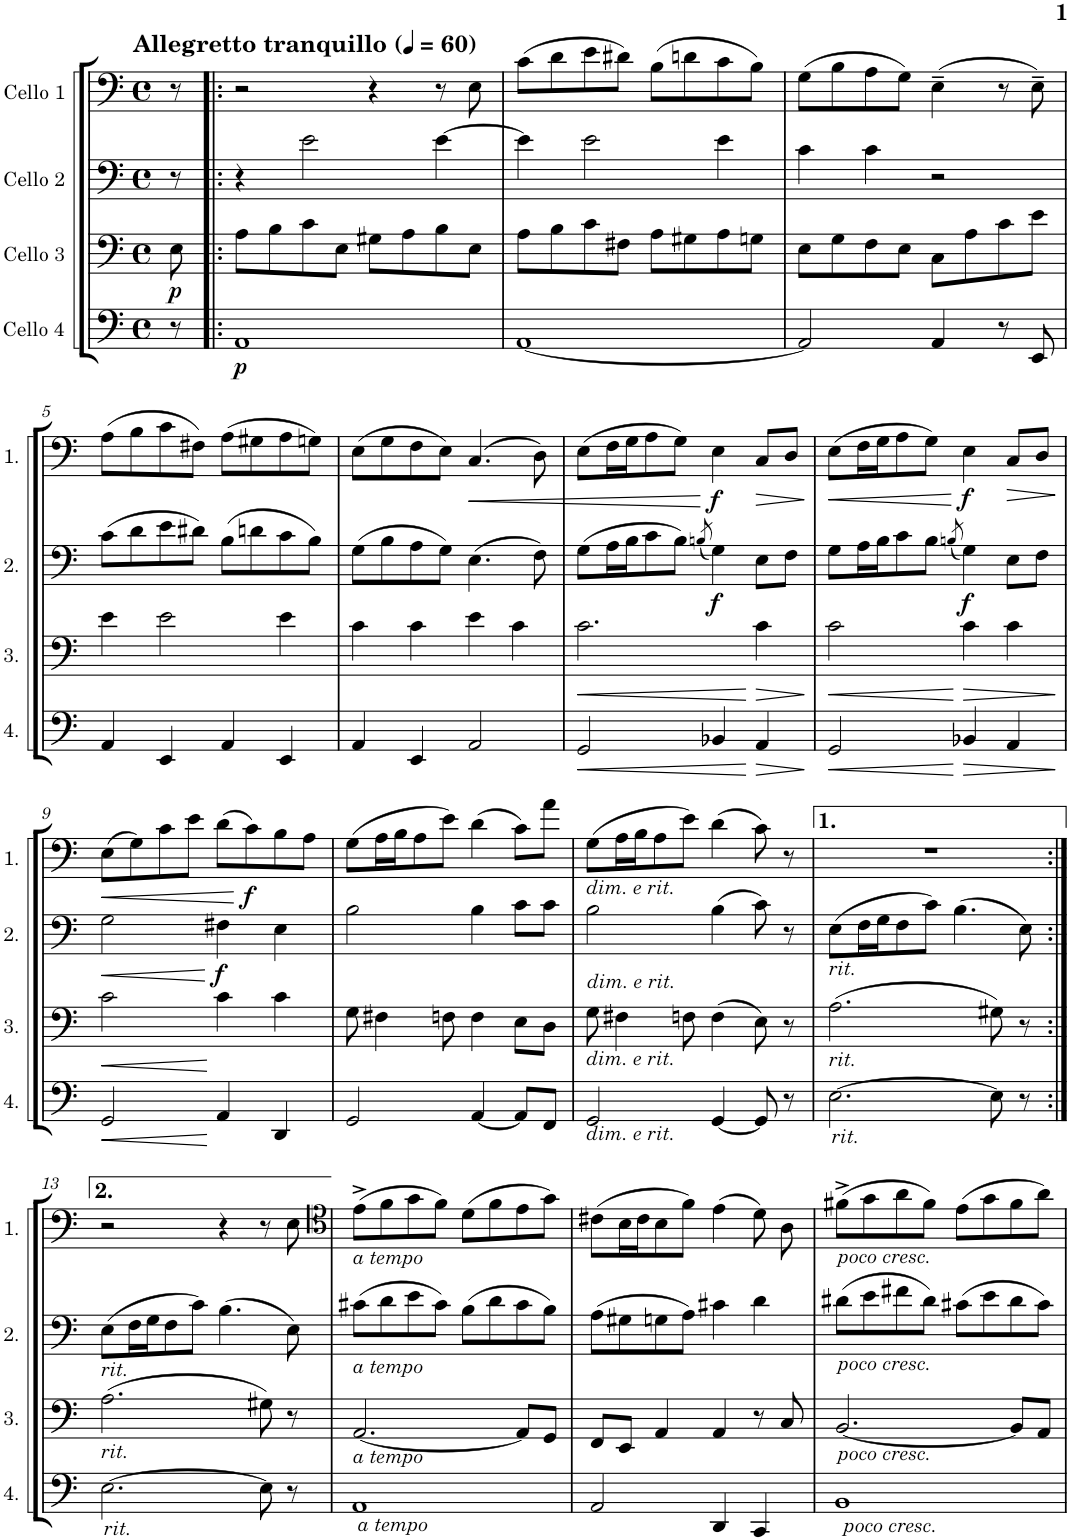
**kern	**dynam	**kern	**dynam	**kern	**dynam	**kern	**dynam
*part4	*part4	*part3	*part3	*part2	*part2	*part1	*part1
*staff4	*staff4	*staff3	*staff3	*staff2	*staff2	*staff1	*staff1
*I"Cello 4	*	*I"Cello 3	*	*I"Cello 2	*	*I"Cello 1	*
*clefF4	*	*clefF4	*	*clefF4	*	*clefF4	*
*k[]	*	*k[]	*	*k[]	*	*k[]	*
*M4/4	*	*M4/4	*	*M4/4	*	*M4/4	*
*met(c)	*	*met(c)	*	*met(c)	*	*met(c)	*
*MM60	*	*MM60	*	*MM60	*	*MM60	*
=1	=1	=1	=1	=1	=1	=1	=1
!	!	!	!	!	!	!LO:TX:a:B:t=Allegretto tranquillo	!
!	!	!	!LO:DY:b	!	!	!	!
8r	.	8E\	p	8r	.	8r	.
=2!|:	=2!|:	=2!|:	=2!|:	=2!|:	=2!|:	=2!|:	=2!|:
!	!LO:DY:b	!	!	!	!	!	!
1AA	p	8A\L	.	4r	.	2r	.
.	.	8B\	.	.	.	.	.
.	.	8c\	.	2e\	.	.	.
.	.	8E\J	.	.	.	.	.
.	.	8G#X\L	.	.	.	4r	.
.	.	8A\	.	.	.	.	.
.	.	8B\	.	[4e\	.	8r	.
.	.	8E\J	.	.	.	8E\	.
=3	=3	=3	=3	=3	=3	=3	=3
[1AA	.	8A\L	.	4e\]	.	(8c\L	.
.	.	8B\	.	.	.	8d\	.
.	.	8c\	.	2e\	.	8e\	.
.	.	8F#X\J	.	.	.	8d#X\J)	.
.	.	8A\L	.	.	.	(8B\L	.
.	.	8G#X\	.	.	.	8dn\	.
.	.	8A\	.	4e\	.	8c\	.
.	.	8Gn\J	.	.	.	8B\J)	.
=4	=4	=4	=4	=4	=4	=4	=4
2AA/]	.	8E\L	.	4c\	.	(8G\L	.
.	.	8G\	.	.	.	8B\	.
.	.	8F\	.	4c\	.	8A\	.
.	.	8E\J	.	.	.	8G\J)	.
4AA/	.	8C\L	.	2r	.	(4E~\	.
.	.	8A\	.	.	.	.	.
8r	.	8c\	.	.	.	8r	.
8EE/	.	8e\J	.	.	.	8E~\)	.
!!LO:LB:g=z
=5	=5	=5	=5	=5	=5	=5	=5
4AA/	.	4e\	.	(8c\L	.	(8A\L	.
.	.	.	.	8d\	.	8B\	.
4EE/	.	2e\	.	8e\	.	8c\	.
.	.	.	.	8d#X\J)	.	8F#X\J)	.
4AA/	.	.	.	(8B\L	.	(8A\L	.
.	.	.	.	8dn\	.	8G#X\	.
4EE/	.	4e\	.	8c\	.	8A\	.
.	.	.	.	8B\J)	.	8Gn\J)	.
=6	=6	=6	=6	=6	=6	=6	=6
4AA/	.	4c\	.	(8G\L	.	(8E\L	.
.	.	.	.	8B\	.	8G\	.
4EE/	.	4c\	.	8A\	.	8F\	.
.	.	.	.	8G\J)	.	8E\J)	.
!	!	!	!	!	!	!	!LO:HP:b
2AA/	.	4e\	.	(4.E\	.	(4.C/	<
.	.	4c\	.	.	.	.	.
.	.	.	.	8F\)	.	8D\)	.
=7	=7	=7	=7	=7	=7	=7	=7
!	!LO:HP:b	!	!LO:HP:b	!	!	!	!
2GG/	<	2.c\	<	(8G\L	.	(8E\L	.
.	.	.	.	16A\L	.	16F\L	.
.	.	.	.	16B\J	.	16G\J	.
.	.	.	.	8c\	.	8A\	.
.	.	.	.	8B\J)	.	8G\J)	.
.	.	.	.	(8qBn/	.	.	.
!	!	!	!	!	!LO:DY:b	!	!LO:DY:n=1:b
4BB-X/	.	.	.	4G\)	f	4E\	[ f
!	!LO:HP:n=1:b	!	!LO:HP:n=1:b	!	!	!	!LO:HP:b
4AA/	[ >	4c\	[ >	8E\L	.	8C/L	>
.	.	.	.	8F\J	.	8D/J	.
.	]	.	]	.	.	.	]
=8	=8	=8	=8	=8	=8	=8	=8
!	!LO:HP:b	!	!LO:HP:b	!	!	!	!LO:HP:b
2GG/	<	2c\	<	8G\L	.	(8E\L	<
.	.	.	.	16A\L	.	16F\L	.
.	.	.	.	16B\J	.	16G\J	.
.	.	.	.	8c\	.	8A\	.
.	.	.	.	8B\J	.	8G\J)	.
.	.	.	.	(8qBn/	.	.	.
!	!LO:HP:n=1:b	!	!LO:HP:n=1:b	!	!LO:DY:b	!	!LO:DY:n=1:b
4BB-X/	[ >	4c\	[ >	4G\)	f	4E\	[ f
!	!	!	!	!	!	!	!LO:HP:b
4AA/	.	4c\	.	8E\L	.	8C/L	>
.	.	.	.	8F\J	.	8D/J	.
.	]	.	]	.	.	.	]
!!LO:LB:g=z
=9	=9	=9	=9	=9	=9	=9	=9
!	!LO:HP:b	!	!LO:HP:b	!	!LO:HP:b	!	!LO:HP:b
2GG/	<	2c\	<	2G\	<	(8E\L	<
.	.	.	.	.	.	8G\)	.
.	.	.	.	.	.	8c\	.
.	.	.	.	.	.	8e\J	.
!	!	!	!	!	!LO:DY:n=1:b	!	!
4AA/	[	4c\	[	4F#X\	[ f	(8d\L	.
!	!	!	!	!	!	!	!LO:DY:n=1:b
.	.	.	.	.	.	8c\)	[ f
4DD/	.	4c\	.	4E\	.	8B\	.
.	.	.	.	.	.	8A\J	.
=10	=10	=10	=10	=10	=10	=10	=10
2GG/	.	8G\	.	2B\	.	(8G\L	.
.	.	4F#X\	.	.	.	16A\L	.
.	.	.	.	.	.	16B\J	.
.	.	.	.	.	.	8A\	.
.	.	8Fn\	.	.	.	8e\J)	.
[4AA/	.	4F\	.	4B\	.	(4d\	.
8AA/L]	.	8E\L	.	8c\L	.	8c\L)	.
8FF/J	.	8D\J	.	8c\J	.	8a\J	.
=11	=11	=11	=11	=11	=11	=11	=11
!	!	!	!	!	!	!LO:TX:b:i:t=dim. e rit.	!
!	!	!	!	!LO:TX:b:i:t=dim. e rit.	!	!	!
!	!	!LO:TX:b:i:t=dim. e rit.	!	!	!	!	!
!LO:TX:b:i:t=dim. e rit.	!	!	!	!	!	!	!
2GG/	.	8G\	.	2B\	.	(8G\L	.
.	.	4F#X\	.	.	.	16A\L	.
.	.	.	.	.	.	16B\J	.
.	.	.	.	.	.	8A\	.
.	.	8Fn\	.	.	.	8e\J)	.
[4GG/	.	(4F\	.	(4B\	.	(4d\	.
8GG/]	.	8E\)	.	8c\)	.	8c\)	.
8r	.	8r	.	8r	.	8r	.
=12	=12	=12	=12	=12	=12	=12	=12
!	!	!	!	!LO:TX:b:i:t=rit.	!	!	!
!	!	!LO:TX:b:i:t=rit.	!	!	!	!	!
!LO:TX:b:i:t=rit.	!	!	!	!	!	!	!
[2.E\	.	(2.A\	.	(8E\L	.	1r	.
.	.	.	.	16F\L	.	.	.
.	.	.	.	16G\J	.	.	.
.	.	.	.	8F\	.	.	.
.	.	.	.	8c\J)	.	.	.
.	.	.	.	(4.B\	.	.	.
8E\]	.	8G#X\)	.	.	.	.	.
8r	.	8r	.	8E\)	.	.	.
!!LO:LB:g=z
=13:|!	=13:|!	=13:|!	=13:|!	=13:|!	=13:|!	=13:|!	=13:|!
!	!	!	!	!LO:TX:b:i:t=rit.	!	!	!
!	!	!LO:TX:b:i:t=rit.	!	!	!	!	!
!LO:TX:b:i:t=rit.	!	!	!	!	!	!	!
[2.E\	.	(2.A\	.	(8E\L	.	2r	.
.	.	.	.	16F\L	.	.	.
.	.	.	.	16G\J	.	.	.
.	.	.	.	8F\	.	.	.
.	.	.	.	8c\J)	.	.	.
.	.	.	.	(4.B\	.	4r	.
8E\]	.	8G#X\)	.	.	.	8r	.
8r	.	8r	.	8E\)	.	8E\	.
=14	=14	=14	=14	=14	=14	=14	=14
*	*	*	*	*	*	*clefC4	*
!	!	!	!	!	!	!LO:TX:b:i:t=a tempo	!
!	!	!	!	!LO:TX:b:i:t=a tempo	!	!	!
!	!	!LO:TX:b:i:t=a tempo	!	!	!	!	!
!LO:TX:b:i:t=a tempo	!	!	!	!	!	!	!
1AA	.	[2.AA/	.	(8c#X\L	.	(8e^\L	.
.	.	.	.	8d\	.	8f\	.
.	.	.	.	8e\	.	8g\	.
.	.	.	.	8c#\J)	.	8f\J)	.
.	.	.	.	(8B\L	.	(8d\L	.
.	.	.	.	8d\	.	8f\	.
.	.	8AA/L]	.	8c#\	.	8e\	.
.	.	8GG/J	.	8B\J)	.	8g\J)	.
=15	=15	=15	=15	=15	=15	=15	=15
2AA/	.	8FF/L	.	(8A\L	.	(8c#X\L	.
.	.	8EE/J	.	8G#X\	.	16B\L	.
.	.	.	.	.	.	16c#\J	.
.	.	4AA/	.	8Gn\	.	8B\	.
.	.	.	.	8A\J)	.	8f\J)	.
4DD/	.	4AA/	.	4c#X\	.	(4e\	.
4CC/	.	8r	.	4d\	.	8d\)	.
.	.	8C/	.	.	.	8A\	.
=16	=16	=16	=16	=16	=16	=16	=16
!	!	!	!	!	!	!LO:TX:b:i:t=poco cresc.	!
!	!	!	!	!LO:TX:b:i:t=poco cresc.	!	!	!
!	!	!LO:TX:b:i:t=poco cresc.	!	!	!	!	!
!LO:TX:b:i:t=poco cresc.	!	!	!	!	!	!	!
1BB	.	[2.BB/	.	(8d#X\L	.	(8f#X^\L	.
.	.	.	.	8e\	.	8g\	.
.	.	.	.	8f#X\	.	8a\	.
.	.	.	.	8d#\J)	.	8f#\J)	.
.	.	.	.	(8c#X\L	.	(8e\L	.
.	.	.	.	8e\	.	8g\	.
.	.	8BB/L]	.	8d#\	.	8f#\	.
.	.	8AA/J	.	8c#\J)	.	8a\J)	.
=	=	=	=	=	=	=	=
*-	*-	*-	*-	*-	*-	*-	*-
